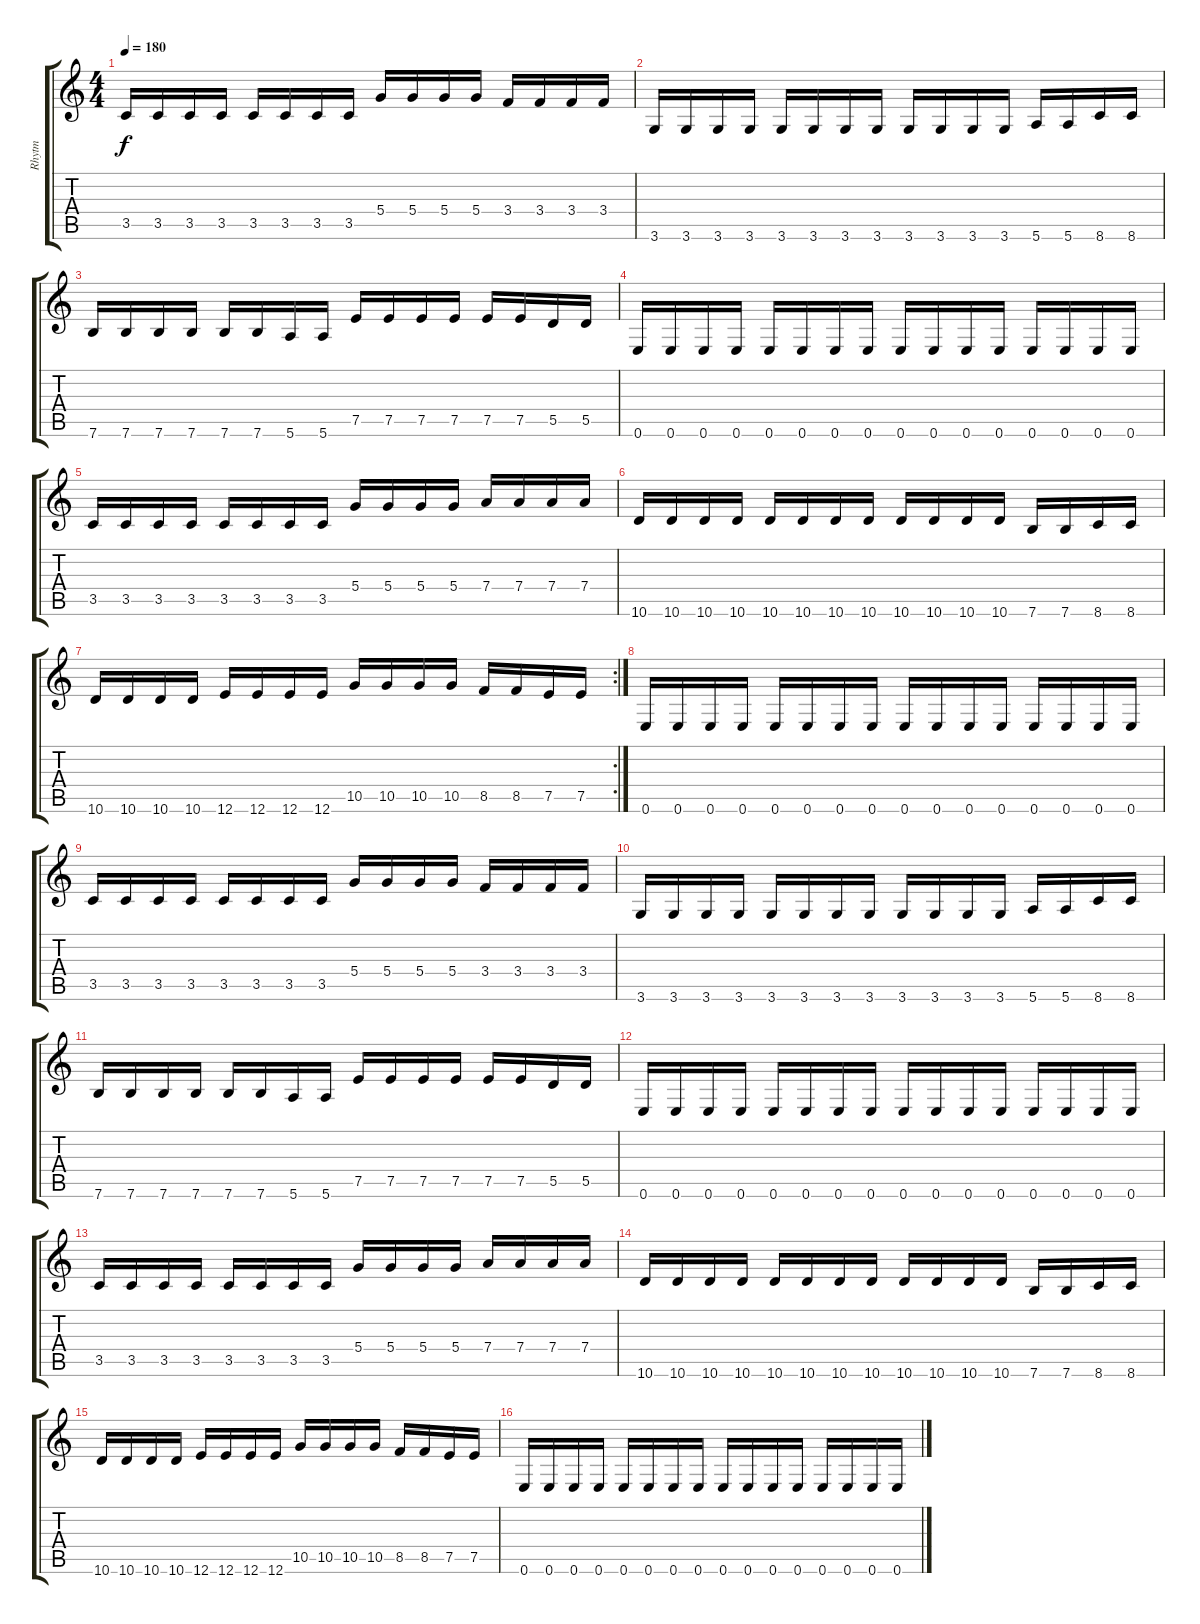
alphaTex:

\track ("Rhytm" "Rhytm") {instrument distortionguitar}
\staff {score tabs}
\tuning (E4 B3 G3 D3 A2 E2) {hide}
\ts (4 4)
\tempo 180
\clef g2
\ks c
3.5.16{dy f} 3.5.16 3.5.16 3.5.16 3.5.16 3.5.16 3.5.16 3.5.16 5.4.16 5.4.16 5.4.16 5.4.16 3.4.16 3.4.16 3.4.16 3.4.16 |
3.6.16 3.6.16 3.6.16 3.6.16 3.6.16 3.6.16 3.6.16 3.6.16 3.6.16 3.6.16 3.6.16 3.6.16 5.6.16 5.6.16 8.6.16 8.6.16 |
7.6.16 7.6.16 7.6.16 7.6.16 7.6.16 7.6.16 5.6.16 5.6.16 7.5.16 7.5.16 7.5.16 7.5.16 7.5.16 7.5.16 5.5.16 5.5.16 |
0.6.16 0.6.16 0.6.16 0.6.16 0.6.16 0.6.16 0.6.16 0.6.16 0.6.16 0.6.16 0.6.16 0.6.16 0.6.16 0.6.16 0.6.16 0.6.16 |
3.5.16 3.5.16 3.5.16 3.5.16 3.5.16 3.5.16 3.5.16 3.5.16 5.4.16 5.4.16 5.4.16 5.4.16 7.4.16 7.4.16 7.4.16 7.4.16 |
10.6.16 10.6.16 10.6.16 10.6.16 10.6.16 10.6.16 10.6.16 10.6.16 10.6.16 10.6.16 10.6.16 10.6.16 7.6.16 7.6.16 8.6.16 8.6.16 |
\rc 2
10.6.16 10.6.16 10.6.16 10.6.16 12.6.16 12.6.16 12.6.16 12.6.16 10.5.16 10.5.16 10.5.16 10.5.16 8.5.16 8.5.16 7.5.16 7.5.16 |
0.6.16{volume 12 instrument distortionguitar} 0.6.16 0.6.16 0.6.16 0.6.16 0.6.16 0.6.16 0.6.16 0.6.16 0.6.16 0.6.16 0.6.16 0.6.16 0.6.16 0.6.16 0.6.16 |
3.5.16 3.5.16 3.5.16 3.5.16 3.5.16 3.5.16 3.5.16 3.5.16 5.4.16 5.4.16 5.4.16 5.4.16 3.4.16 3.4.16 3.4.16 3.4.16 |
3.6.16 3.6.16 3.6.16 3.6.16 3.6.16 3.6.16 3.6.16 3.6.16 3.6.16 3.6.16 3.6.16 3.6.16 5.6.16 5.6.16 8.6.16 8.6.16 |
7.6.16 7.6.16 7.6.16 7.6.16 7.6.16 7.6.16 5.6.16 5.6.16 7.5.16 7.5.16 7.5.16 7.5.16 7.5.16 7.5.16 5.5.16 5.5.16 |
0.6.16 0.6.16 0.6.16 0.6.16 0.6.16 0.6.16 0.6.16 0.6.16 0.6.16 0.6.16 0.6.16 0.6.16 0.6.16 0.6.16 0.6.16 0.6.16 |
3.5.16 3.5.16 3.5.16 3.5.16 3.5.16 3.5.16 3.5.16 3.5.16 5.4.16 5.4.16 5.4.16 5.4.16 7.4.16 7.4.16 7.4.16 7.4.16 |
10.6.16 10.6.16 10.6.16 10.6.16 10.6.16 10.6.16 10.6.16 10.6.16 10.6.16 10.6.16 10.6.16 10.6.16 7.6.16 7.6.16 8.6.16 8.6.16 |
10.6.16 10.6.16 10.6.16 10.6.16 12.6.16 12.6.16 12.6.16 12.6.16 10.5.16 10.5.16 10.5.16 10.5.16 8.5.16 8.5.16 7.5.16 7.5.16 |
0.6.16 0.6.16 0.6.16 0.6.16 0.6.16 0.6.16 0.6.16 0.6.16 0.6.16 0.6.16 0.6.16 0.6.16 0.6.16 0.6.16 0.6.16 0.6.16
